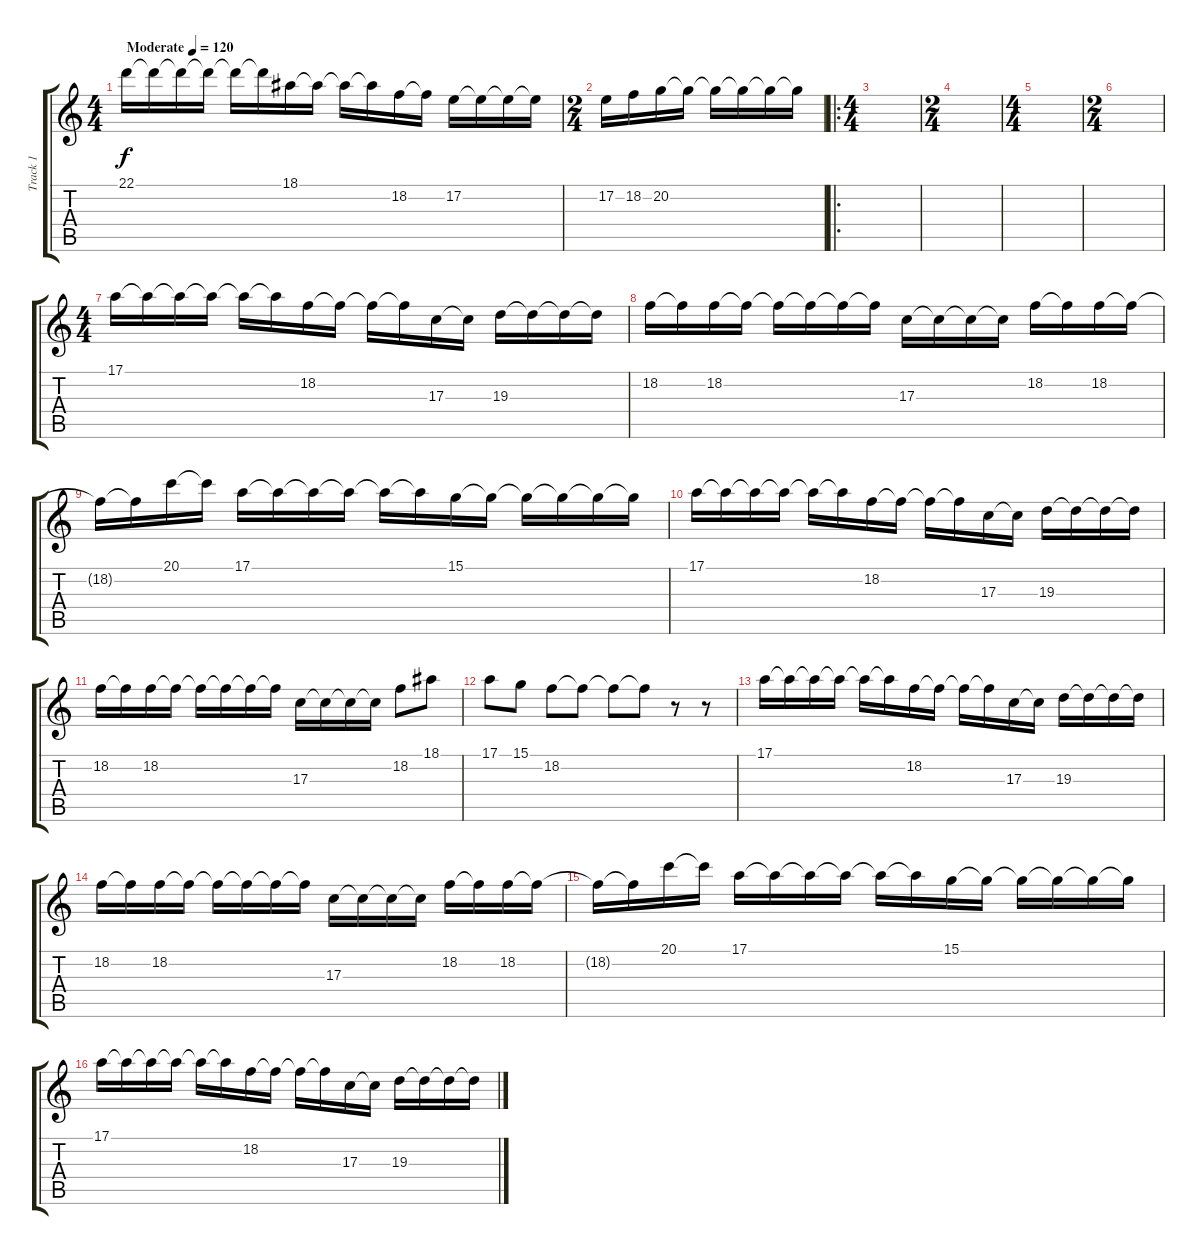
\track ("Track 1" "Track 1") {instrument lead5charang}
\staff {score tabs}
\tuning (E4 B3 G3 D3 A2 E2) {hide}
\ts (4 4)
\tempo (120 "Moderate")
\clef g2
\ks c
22.1.16{dy f instrument lead5charang} 22.1{t}.16 22.1{t}.16 22.1{t}.16 22.1{t}.16 22.1{t}.16 18.1.16 18.1{t}.16 18.1{t}.16 18.1{t}.16 18.2.16 18.2{t}.16 17.2.16 17.2{t}.16 17.2{t}.16 17.2{t}.16 |
\ts (2 4)
17.2.16 18.2.16 20.2.16 20.2{t}.16 20.2{t}.16 20.2{t}.16 20.2{t}.16 20.2{t}.16 |
\ro
\ts (4 4)
|
\ts (2 4)
|
\ts (4 4)
|
\ts (2 4)
|
\ts (4 4)
17.1.16 17.1{t}.16 17.1{t}.16 17.1{t}.16 17.1{t}.16 17.1{t}.16 18.2.16 18.2{t}.16 18.2{t}.16 18.2{t}.16 17.3.16 17.3{t}.16 19.3.16 19.3{t}.16 19.3{t}.16 19.3{t}.16 |
18.2.16 18.2{t}.16 18.2.16 18.2{t}.16 18.2{t}.16 18.2{t}.16 18.2{t}.16 18.2{t}.16 17.3.16 17.3{t}.16 17.3{t}.16 17.3{t}.16 18.2.16 18.2{t}.16 18.2.16 18.2{t}.16 |
18.2{t}.16 18.2{t}.16 20.1.16 20.1{t}.16 17.1.16 17.1{t}.16 17.1{t}.16 17.1{t}.16 17.1{t}.16 17.1{t}.16 15.1.16 15.1{t}.16 15.1{t}.16 15.1{t}.16 15.1{t}.16 15.1{t}.16 |
17.1.16 17.1{t}.16 17.1{t}.16 17.1{t}.16 17.1{t}.16 17.1{t}.16 18.2.16 18.2{t}.16 18.2{t}.16 18.2{t}.16 17.3.16 17.3{t}.16 19.3.16 19.3{t}.16 19.3{t}.16 19.3{t}.16 |
18.2.16 18.2{t}.16 18.2.16 18.2{t}.16 18.2{t}.16 18.2{t}.16 18.2{t}.16 18.2{t}.16 17.3.16 17.3{t}.16 17.3{t}.16 17.3{t}.16 18.2.8 18.1.8 |
17.1.8 15.1.8 18.2.8 18.2{t}.8 18.2{t}.8 18.2{t}.8 r.8 r.8 |
17.1.16 17.1{t}.16 17.1{t}.16 17.1{t}.16 17.1{t}.16 17.1{t}.16 18.2.16 18.2{t}.16 18.2{t}.16 18.2{t}.16 17.3.16 17.3{t}.16 19.3.16 19.3{t}.16 19.3{t}.16 19.3{t}.16 |
18.2.16 18.2{t}.16 18.2.16 18.2{t}.16 18.2{t}.16 18.2{t}.16 18.2{t}.16 18.2{t}.16 17.3.16 17.3{t}.16 17.3{t}.16 17.3{t}.16 18.2.16 18.2{t}.16 18.2.16 18.2{t}.16 |
18.2{t}.16 18.2{t}.16 20.1.16 20.1{t}.16 17.1.16 17.1{t}.16 17.1{t}.16 17.1{t}.16 17.1{t}.16 17.1{t}.16 15.1.16 15.1{t}.16 15.1{t}.16 15.1{t}.16 15.1{t}.16 15.1{t}.16 |
17.1.16 17.1{t}.16 17.1{t}.16 17.1{t}.16 17.1{t}.16 17.1{t}.16 18.2.16 18.2{t}.16 18.2{t}.16 18.2{t}.16 17.3.16 17.3{t}.16 19.3.16 19.3{t}.16 19.3{t}.16 19.3{t}.16
